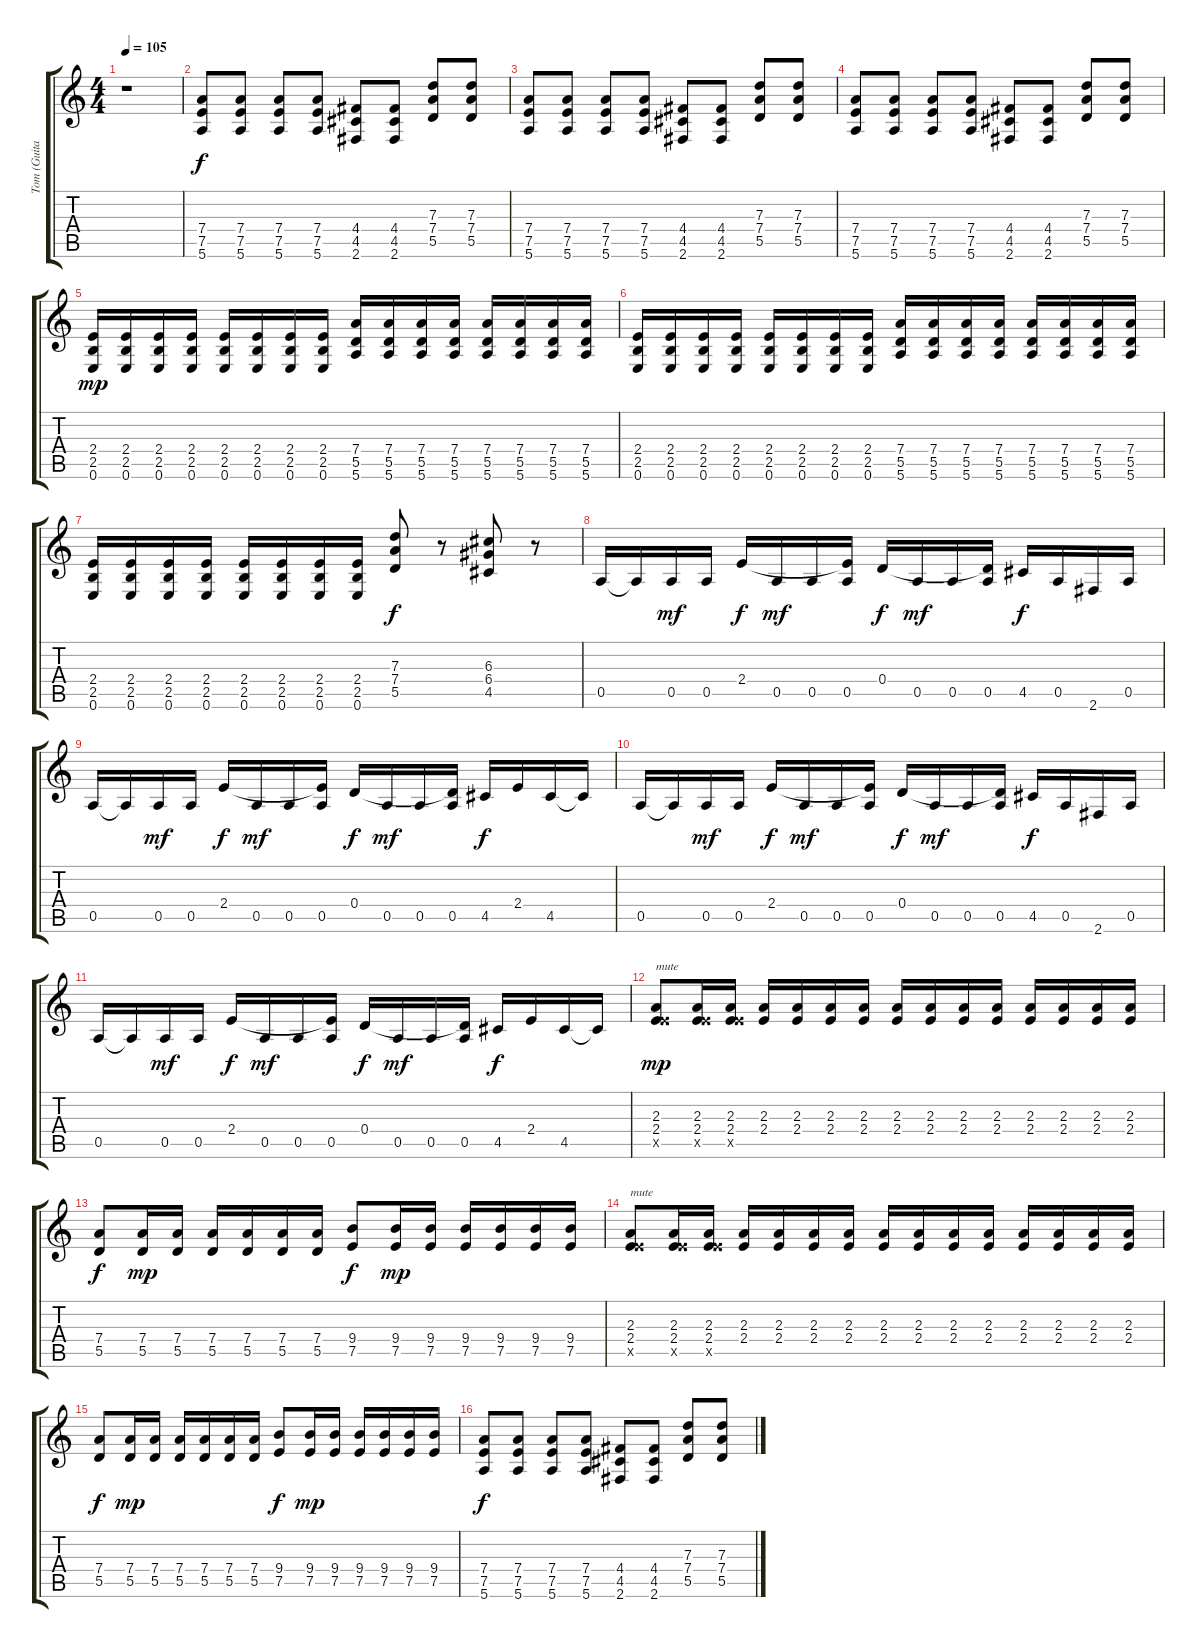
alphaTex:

\track ("Tom (Guitar)" "Tom (Guita") {instrument distortionguitar}
\staff {score tabs}
\tuning (E4 B3 G3 D3 A2 E2) {hide}
\ts (4 4)
\tempo 105
\clef g2
\ks c
r.1{dy f} |
(7.4 7.5 5.6).8 (7.4 7.5 5.6).8 (7.4 7.5 5.6).8 (7.4 7.5 5.6).8 (4.4 4.5 2.6).8 (4.4 4.5 2.6).8 (7.3 7.4 5.5).8 (7.3 7.4 5.5).8 |
(7.4 7.5 5.6).8 (7.4 7.5 5.6).8 (7.4 7.5 5.6).8 (7.4 7.5 5.6).8 (4.4 4.5 2.6).8 (4.4 4.5 2.6).8 (7.3 7.4 5.5).8 (7.3 7.4 5.5).8 |
(7.4 7.5 5.6).8 (7.4 7.5 5.6).8 (7.4 7.5 5.6).8 (7.4 7.5 5.6).8 (4.4 4.5 2.6).8 (4.4 4.5 2.6).8 (7.3 7.4 5.5).8 (7.3 7.4 5.5).8 |
(2.4 2.5 0.6).16{dy mp} (2.4 2.5 0.6).16 (2.4 2.5 0.6).16 (2.4 2.5 0.6).16 (2.4 2.5 0.6).16 (2.4 2.5 0.6).16 (2.4 2.5 0.6).16 (2.4 2.5 0.6).16 (7.4 5.5 5.6).16 (7.4 5.5 5.6).16 (7.4 5.5 5.6).16 (7.4 5.5 5.6).16 (7.4 5.5 5.6).16 (7.4 5.5 5.6).16 (7.4 5.5 5.6).16 (7.4 5.5 5.6).16 |
(2.4 2.5 0.6).16 (2.4 2.5 0.6).16 (2.4 2.5 0.6).16 (2.4 2.5 0.6).16 (2.4 2.5 0.6).16 (2.4 2.5 0.6).16 (2.4 2.5 0.6).16 (2.4 2.5 0.6).16 (7.4 5.5 5.6).16 (7.4 5.5 5.6).16 (7.4 5.5 5.6).16 (7.4 5.5 5.6).16 (7.4 5.5 5.6).16 (7.4 5.5 5.6).16 (7.4 5.5 5.6).16 (7.4 5.5 5.6).16 |
(2.4 2.5 0.6).16 (2.4 2.5 0.6).16 (2.4 2.5 0.6).16 (2.4 2.5 0.6).16 (2.4 2.5 0.6).16 (2.4 2.5 0.6).16 (2.4 2.5 0.6).16 (2.4 2.5 0.6).16 (7.3 7.4 5.5).8{dy f} r.8 (6.3 6.4 4.5).8 r.8 |
0.5.16 0.5{t}.16 0.5.16{dy mf} 0.5.16 2.4.16{dy f} 0.5.16{dy mf} 0.5.16 (2.4{t} 0.5).16 0.4.16{dy f} 0.5.16{dy mf} 0.5.16 (0.4{t} 0.5).16 4.5.16{dy f} 0.5.16 2.6.16 0.5.16 |
0.5.16 0.5{t}.16 0.5.16{dy mf} 0.5.16 2.4.16{dy f} 0.5.16{dy mf} 0.5.16 (2.4{t} 0.5).16 0.4.16{dy f} 0.5.16{dy mf} 0.5.16 (0.4{t} 0.5).16 4.5.16{dy f} 2.4.16 4.5.16 4.5{t}.16 |
0.5.16 0.5{t}.16 0.5.16{dy mf} 0.5.16 2.4.16{dy f} 0.5.16{dy mf} 0.5.16 (2.4{t} 0.5).16 0.4.16{dy f} 0.5.16{dy mf} 0.5.16 (0.4{t} 0.5).16 4.5.16{dy f} 0.5.16 2.6.16 0.5.16 |
0.5.16 0.5{t}.16 0.5.16{dy mf} 0.5.16 2.4.16{dy f} 0.5.16{dy mf} 0.5.16 (2.4{t} 0.5).16 0.4.16{dy f} 0.5.16{dy mf} 0.5.16 (0.4{t} 0.5).16 4.5.16{dy f} 2.4.16 4.5.16 4.5{t}.16 |
(2.3 2.4 7.5{x}).8{txt "mute" dy mp} (2.3 2.4 7.5{x}).16 (2.3 2.4 7.5{x}).16 (2.3 2.4).16 (2.3 2.4).16 (2.3 2.4).16 (2.3 2.4).16 (2.3 2.4).16 (2.3 2.4).16 (2.3 2.4).16 (2.3 2.4).16 (2.3 2.4).16 (2.3 2.4).16 (2.3 2.4).16 (2.3 2.4).16 |
(7.4 5.5).8{dy f} (7.4 5.5).16{dy mp} (7.4 5.5).16 (7.4 5.5).16 (7.4 5.5).16 (7.4 5.5).16 (7.4 5.5).16 (9.4 7.5).8{dy f} (9.4 7.5).16{dy mp} (9.4 7.5).16 (9.4 7.5).16 (9.4 7.5).16 (9.4 7.5).16 (9.4 7.5).16 |
(2.3 2.4 7.5{x}).8{txt "mute"} (2.3 2.4 7.5{x}).16 (2.3 2.4 7.5{x}).16 (2.3 2.4).16 (2.3 2.4).16 (2.3 2.4).16 (2.3 2.4).16 (2.3 2.4).16 (2.3 2.4).16 (2.3 2.4).16 (2.3 2.4).16 (2.3 2.4).16 (2.3 2.4).16 (2.3 2.4).16 (2.3 2.4).16 |
(7.4 5.5).8{dy f} (7.4 5.5).16{dy mp} (7.4 5.5).16 (7.4 5.5).16 (7.4 5.5).16 (7.4 5.5).16 (7.4 5.5).16 (9.4 7.5).8{dy f} (9.4 7.5).16{dy mp} (9.4 7.5).16 (9.4 7.5).16 (9.4 7.5).16 (9.4 7.5).16 (9.4 7.5).16 |
(7.4 7.5 5.6).8{dy f} (7.4 7.5 5.6).8 (7.4 7.5 5.6).8 (7.4 7.5 5.6).8 (4.4 4.5 2.6).8 (4.4 4.5 2.6).8 (7.3 7.4 5.5).8 (7.3 7.4 5.5).8
